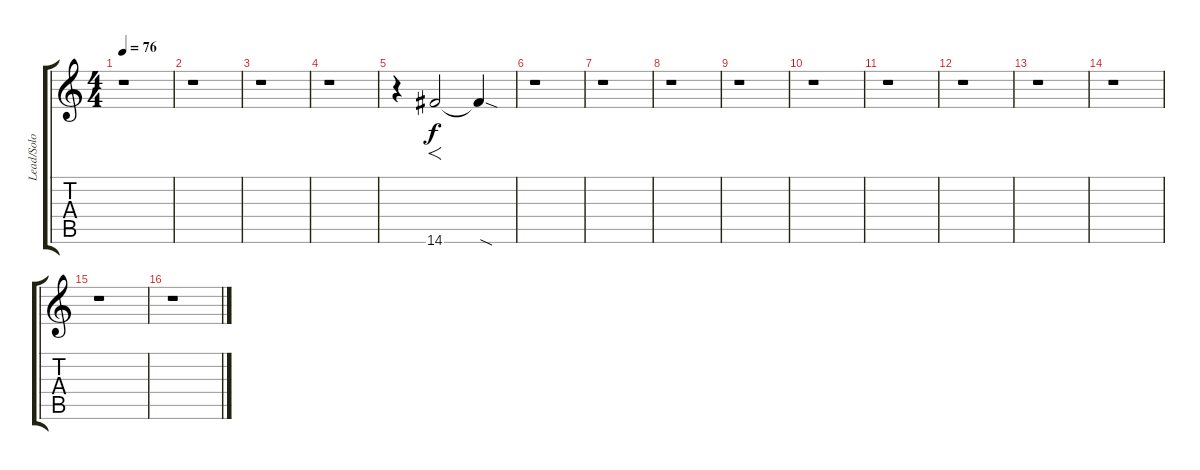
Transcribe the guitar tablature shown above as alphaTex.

\track ("Lead/Solo" "Lead/Solo") {instrument overdrivenguitar}
\staff {score tabs}
\tuning (E4 B3 G3 D3 A2 E2) {hide}
\ts (4 4)
\tempo 76
\clef g2
\ks c
r.1{dy f instrument overdrivenguitar} |
r.1 |
r.1 |
r.1 |
r.4 14.6.2{f} 14.6{sod t}.4 |
r.1 |
r.1 |
r.1 |
r.1 |
r.1 |
r.1 |
r.1 |
r.1 |
r.1 |
r.1 |
r.1
